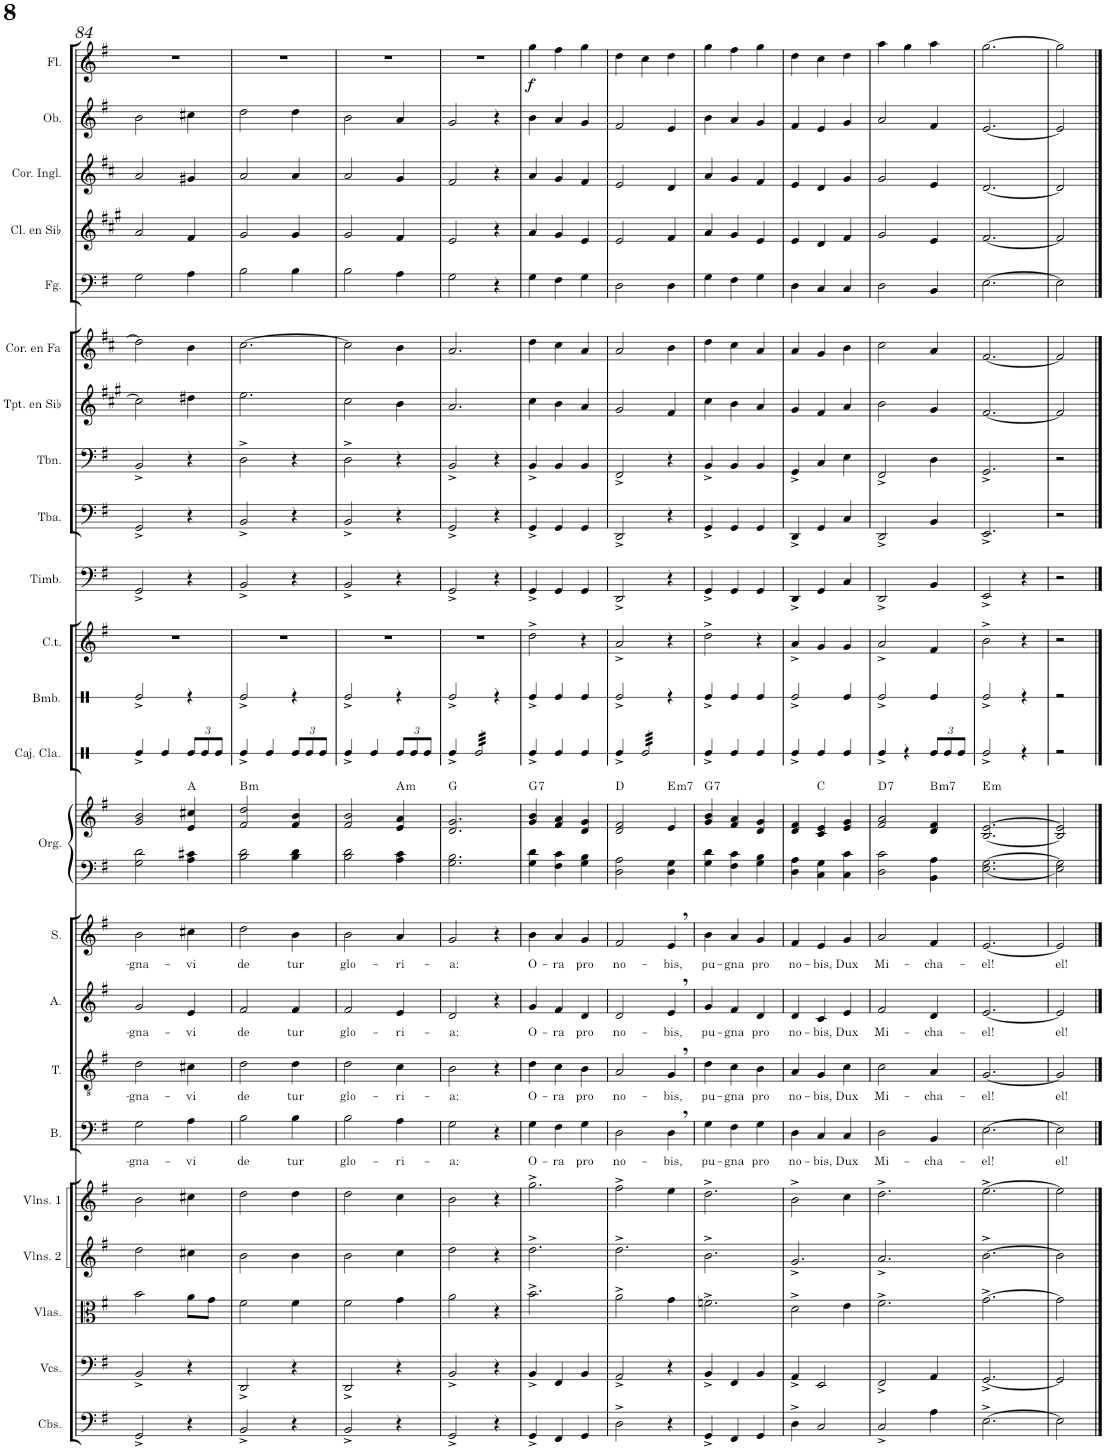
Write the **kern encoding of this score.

**kern	**kern	**kern	**kern	**kern	**kern	**text	**kern	**text	**kern	**text	**kern	**text	**kern	**kern	**harte	**kern	**kern	**kern	**kern	**kern	**kern	**kern	**kern	**kern	**kern	**kern	**kern	**kern	**dynam
*part23	*part22	*part21	*part20	*part19	*part18	*part18	*part17	*part17	*part16	*part16	*part15	*part15	*part14	*part14	*part14	*part13	*part12	*part11	*part10	*part9	*part8	*part7	*part6	*part5	*part4	*part3	*part2	*part1	*part1
*staff24	*staff23	*staff22	*staff21	*staff20	*staff19	*staff19	*staff18	*staff18	*staff17	*staff17	*staff16	*staff16	*staff15	*staff14	*	*staff13	*staff12	*staff11	*staff10	*staff9	*staff8	*staff7	*staff6	*staff5	*staff4	*staff3	*staff2	*staff1	*staff1
*I"Contrabajos	*I"Violonchelos	*I"Violas	*I"Violines 2	*I"Violines 1	*I"Bajo	*	*I"Tenor	*	*I"Alto	*	*I"Soprano	*	*I"Órgano	*	*	*I"Caja clara	*I"Bombo	*I"Campanas tubulares	*I"Timbales	*I"Tuba	*I"Trombón	*I"Trompeta en Sib	*I"Corno en Fa	*I"Fagot	*I"Clarinete en Sib	*I"Corno inglés	*I"Oboe	*I"Flauta	*
*I'Cbs.	*I'Vcs.	*I'Vlas.	*I'Vlns. 2	*I'Vlns. 1	*I'B.	*	*I'T.	*	*I'A.	*	*I'S.	*	*	*	*	*I'Caj. Cla.	*I'Bmb.	*I'C.t.	*I'Timb.	*I'Tba.	*I'Tbn.	*I'Tpt. en Sib	*I'Cor. en Fa	*I'Fg.	*I'Cl. en Sib	*I'Cor. Ingl.	*I'Ob.	*I'Fl.	*
!!LO:PB:g=z
*clefF4	*clefF4	*clefC3	*clefG2	*clefG2	*clefF4	*	*clefGv2	*	*clefG2	*	*clefG2	*	*clefF4	*clefG2	*	*clefX	*clefX	*clefG2	*clefF4	*clefF4	*clefF4	*clefG2	*clefG2	*clefF4	*clefG2	*clefG2	*clefG2	*clefG2	*
*Trd7c12	*	*	*	*	*	*	*	*	*	*	*	*	*	*	*	*	*	*	*	*	*	*Trd1c2	*Trd4c7	*	*Trd1c2	*Trd4c7	*	*	*
*k[f#]	*k[f#]	*k[f#]	*k[f#]	*k[f#]	*k[f#]	*	*k[f#]	*	*k[f#]	*	*k[f#]	*	*k[f#]	*k[f#]	*	*k[]	*k[]	*k[f#]	*k[f#]	*k[f#]	*k[f#]	*k[f#c#g#]	*k[f#c#]	*k[f#]	*k[f#c#g#]	*k[f#c#]	*k[f#]	*k[f#]	*
*M3/4	*M3/4	*M3/4	*M3/4	*M3/4	*M3/4	*	*M3/4	*	*M3/4	*	*M3/4	*	*M3/4	*M3/4	*	*M3/4	*M3/4	*M3/4	*M3/4	*M3/4	*M3/4	*M3/4	*M3/4	*M3/4	*M3/4	*M3/4	*M3/4	*M3/4	*
=84	=84	=84	=84	=84	=84	=84	=84	=84	=84	=84	=84	=84	=84	=84	=84	=84	=84	=84	=84	=84	=84	=84	=84	=84	=84	=84	=84	=84	=84
!	!	!	!	!	!	!LO:LY:b	!	!LO:LY:b	!	!LO:LY:b	!	!LO:LY:b	!	!	!	!	!	!	!	!	!	!	!	!	!	!	!	!	!
2GG^/	2BB^/	2b\	2dd\	2b\	2G\	-gna-	2d\	-gna-	2g/	-gna-	2b\	-gna-	2G\ 2d\	2g/ 2b/	.	4Re^/	2Re^/	2.r	2GG^/	2GG^/	2BB^/	2cc#\]	2dd\]	2G\	2a/	2a/	2b\	2.r	.
.	.	.	.	.	.	.	.	.	.	.	.	.	.	.	.	4Re/	.	.	.	.	.	.	.	.	.	.	.	.	.
!	!	!	!	!	!	!LO:LY:b	!	!LO:LY:b	!	!LO:LY:b	!	!LO:LY:b	!	!	!	!	!	!	!	!	!	!	!	!	!	!	!	!	!
*	*	*	*	*	*	*	*	*	*	*	*	*	*	*	*	*Xbrackettup	*	*	*	*	*	*	*	*	*	*	*	*	*
4r	4r	8a\L	4cc#X\	4cc#X\	4A\	-vi	4c#X\	-vi	4e/	-vi	4cc#X\	-vi	4A\ 4c#X\	4e/ 4cc#X/	A:maj	12Re/L	4r	.	4r	4r	4r	4dd#X\	4b\	4A\	4f#/	4g#X/	4cc#X\	.	.
.	.	.	.	.	.	.	.	.	.	.	.	.	.	.	.	12Re/	.	.	.	.	.	.	.	.	.	.	.	.	.
.	.	8g\J	.	.	.	.	.	.	.	.	.	.	.	.	.	.	.	.	.	.	.	.	.	.	.	.	.	.	.
.	.	.	.	.	.	.	.	.	.	.	.	.	.	.	.	12Re/J	.	.	.	.	.	.	.	.	.	.	.	.	.
=85	=85	=85	=85	=85	=85	=85	=85	=85	=85	=85	=85	=85	=85	=85	=85	=85	=85	=85	=85	=85	=85	=85	=85	=85	=85	=85	=85	=85	=85
!	!	!	!	!	!	!LO:LY:b	!	!LO:LY:b	!	!LO:LY:b	!	!LO:LY:b	!	!	!LO:H:kt=m	!	!	!	!	!	!	!	!	!	!	!	!	!	!
2BB^/	2DD^/	2f#\	2b\	2dd\	2B\	de	2d\	de	2f#/	de	2dd\	de	2B\ 2d\	2f#/ 2dd/	B:min	4Re^/	2Re^/	2.r	2BB^/	2BB^/	2D^\	2.ee\	[2.cc#\	2B\	2g#/	2a/	2dd\	2.r	.
.	.	.	.	.	.	.	.	.	.	.	.	.	.	.	.	4Re/	.	.	.	.	.	.	.	.	.	.	.	.	.
!	!	!	!	!	!	!LO:LY:b	!	!LO:LY:b	!	!LO:LY:b	!	!LO:LY:b	!	!	!	!	!	!	!	!	!	!	!	!	!	!	!	!	!
4r	4r	4f#\	4b\	4dd\	4B\	tur	4d\	tur	4f#/	tur	4b\	tur	4B\ 4d\	4f#/ 4b/	.	12Re/L	4r	.	4r	4r	4r	.	.	4B\	4g#/	4a/	4dd\	.	.
.	.	.	.	.	.	.	.	.	.	.	.	.	.	.	.	12Re/	.	.	.	.	.	.	.	.	.	.	.	.	.
.	.	.	.	.	.	.	.	.	.	.	.	.	.	.	.	12Re/J	.	.	.	.	.	.	.	.	.	.	.	.	.
=86	=86	=86	=86	=86	=86	=86	=86	=86	=86	=86	=86	=86	=86	=86	=86	=86	=86	=86	=86	=86	=86	=86	=86	=86	=86	=86	=86	=86	=86
!	!	!	!	!	!	!LO:LY:b	!	!LO:LY:b	!	!LO:LY:b	!	!LO:LY:b	!	!	!	!	!	!	!	!	!	!	!	!	!	!	!	!	!
2BB^/	2DD^/	2f#\	2b\	2dd\	2B\	glo-	2d\	glo-	2f#/	glo-	2b\	glo-	2B\ 2d\	2f#/ 2b/	.	4Re^/	2Re^/	2.r	2BB^/	2BB^/	2D^\	2cc#\	2cc#\]	2B\	2g#/	2a/	2b\	2.r	.
.	.	.	.	.	.	.	.	.	.	.	.	.	.	.	.	4Re/	.	.	.	.	.	.	.	.	.	.	.	.	.
!	!	!	!	!	!	!LO:LY:b	!	!LO:LY:b	!	!LO:LY:b	!	!LO:LY:b	!	!	!LO:H:kt=m	!	!	!	!	!	!	!	!	!	!	!	!	!	!
4r	4r	4g\	4cc\	4cc\	4A\	-ri-	4c\	-ri-	4e/	-ri-	4a/	-ri-	4A\ 4c\	4e/ 4a/	A:min	12Re/L	4r	.	4r	4r	4r	4b\	4b\	4A\	4f#/	4g/	4a/	.	.
.	.	.	.	.	.	.	.	.	.	.	.	.	.	.	.	12Re/	.	.	.	.	.	.	.	.	.	.	.	.	.
.	.	.	.	.	.	.	.	.	.	.	.	.	.	.	.	12Re/J	.	.	.	.	.	.	.	.	.	.	.	.	.
=87	=87	=87	=87	=87	=87	=87	=87	=87	=87	=87	=87	=87	=87	=87	=87	=87	=87	=87	=87	=87	=87	=87	=87	=87	=87	=87	=87	=87	=87
!	!	!	!	!	!	!LO:LY:b	!	!LO:LY:b	!	!LO:LY:b	!	!LO:LY:b	!	!	!	!	!	!	!	!	!	!	!	!	!	!	!	!	!
2GG^/	2BB^/	2a\	2dd\	2b\	2G\	-a:	2B\	-a:	2d/	-a:	2g/	-a:	2.G\ 2.B\	2.d/ 2.g/	G:maj	4Re^/	2Re^/	2.r	2GG^/	2GG^/	2BB^/	2.a/	2.a/	2G\	2e/	2f#/	2g/	2.r	.
*	*	*	*	*	*	*	*	*	*	*	*	*	*	*	*	*tremolo	*	*	*	*	*	*	*	*	*	*	*	*	*
.	.	.	.	.	.	.	.	.	.	.	.	.	.	.	.	32Re/LLL	.	.	.	.	.	.	.	.	.	.	.	.	.
.	.	.	.	.	.	.	.	.	.	.	.	.	.	.	.	32Re/	.	.	.	.	.	.	.	.	.	.	.	.	.
.	.	.	.	.	.	.	.	.	.	.	.	.	.	.	.	32Re/	.	.	.	.	.	.	.	.	.	.	.	.	.
.	.	.	.	.	.	.	.	.	.	.	.	.	.	.	.	32Re/	.	.	.	.	.	.	.	.	.	.	.	.	.
.	.	.	.	.	.	.	.	.	.	.	.	.	.	.	.	32Re/	.	.	.	.	.	.	.	.	.	.	.	.	.
.	.	.	.	.	.	.	.	.	.	.	.	.	.	.	.	32Re/	.	.	.	.	.	.	.	.	.	.	.	.	.
.	.	.	.	.	.	.	.	.	.	.	.	.	.	.	.	32Re/	.	.	.	.	.	.	.	.	.	.	.	.	.
.	.	.	.	.	.	.	.	.	.	.	.	.	.	.	.	32Re/	.	.	.	.	.	.	.	.	.	.	.	.	.
4r	4r	4r	4r	4r	4r	.	4r	.	4r	.	4r	.	.	.	.	32Re/	4r	.	4r	4r	4r	.	.	4r	4r	4r	4r	.	.
.	.	.	.	.	.	.	.	.	.	.	.	.	.	.	.	32Re/	.	.	.	.	.	.	.	.	.	.	.	.	.
.	.	.	.	.	.	.	.	.	.	.	.	.	.	.	.	32Re/	.	.	.	.	.	.	.	.	.	.	.	.	.
.	.	.	.	.	.	.	.	.	.	.	.	.	.	.	.	32Re/	.	.	.	.	.	.	.	.	.	.	.	.	.
.	.	.	.	.	.	.	.	.	.	.	.	.	.	.	.	32Re/	.	.	.	.	.	.	.	.	.	.	.	.	.
.	.	.	.	.	.	.	.	.	.	.	.	.	.	.	.	32Re/	.	.	.	.	.	.	.	.	.	.	.	.	.
.	.	.	.	.	.	.	.	.	.	.	.	.	.	.	.	32Re/	.	.	.	.	.	.	.	.	.	.	.	.	.
.	.	.	.	.	.	.	.	.	.	.	.	.	.	.	.	32Re/JJJ	.	.	.	.	.	.	.	.	.	.	.	.	.
*	*	*	*	*	*	*	*	*	*	*	*	*	*	*	*	*Xtremolo	*	*	*	*	*	*	*	*	*	*	*	*	*
=88	=88	=88	=88	=88	=88	=88	=88	=88	=88	=88	=88	=88	=88	=88	=88	=88	=88	=88	=88	=88	=88	=88	=88	=88	=88	=88	=88	=88	=88
!	!	!	!	!	!	!LO:LY:b	!	!LO:LY:b	!	!LO:LY:b	!	!LO:LY:b	!	!	!LO:H:kt=7	!	!	!	!	!	!	!	!	!	!	!	!	!	!LO:DY:b
4GG^/	4BB^/	2.b^\	2.dd^\	2.gg^\	4G\	O-	4d\	O-	4g/	O-	4b\	O-	4G\ 4d\	4g/ 4b/	G:7	4Re^/	4Re^/	2dd^\	4GG^/	4GG^/	4BB^/	4cc#\	4dd\	4G\	4a/	4a/	4b\	4gg\	f
!	!	!	!	!	!	!LO:LY:b	!	!LO:LY:b	!	!LO:LY:b	!	!LO:LY:b	!	!	!	!	!	!	!	!	!	!	!	!	!	!	!	!	!
4FF#/	4FF#/	.	.	.	4F#\	-ra	4c\	-ra	4f#/	-ra	4a/	-ra	4F#\ 4c\	4f#/ 4a/	.	4Re/	4Re/	.	4GG/	4GG/	4BB/	4b\	4cc#\	4F#\	4g#/	4g/	4a/	4ff#\	.
!	!	!	!	!	!	!LO:LY:b	!	!LO:LY:b	!	!LO:LY:b	!	!LO:LY:b	!	!	!	!	!	!	!	!	!	!	!	!	!	!	!	!	!
4GG/	4BB/	.	.	.	4G\	pro	4B\	pro	4d/	pro	4g/	pro	4G\ 4B\	4d/ 4g/	.	4Re/	4Re/	4r	4GG/	4GG/	4BB/	4a/	4a/	4G\	4e/	4f#/	4g/	4gg\	.
=89	=89	=89	=89	=89	=89	=89	=89	=89	=89	=89	=89	=89	=89	=89	=89	=89	=89	=89	=89	=89	=89	=89	=89	=89	=89	=89	=89	=89	=89
!	!	!	!	!	!	!LO:LY:b	!	!LO:LY:b	!	!LO:LY:b	!	!LO:LY:b	!	!	!	!	!	!	!	!	!	!	!	!	!	!	!	!	!
2D^\	2AA^/	2a^\	2.dd^\	2ff#^\	2D\	no-	2A/	no-	2d/	no-	2f#/	no-	2D\ 2A\	2d/ 2f#/	D:maj	4Re^/	2Re^/	2a^/	2DD^/	2DD^/	2FF#^/	2g#/	2a/	2D\	2e/	2e/	2f#/	4dd\	.
*	*	*	*	*	*	*	*	*	*	*	*	*	*	*	*	*tremolo	*	*	*	*	*	*	*	*	*	*	*	*	*
.	.	.	.	.	.	.	.	.	.	.	.	.	.	.	.	32Re/LLL	.	.	.	.	.	.	.	.	.	.	.	4cc\	.
.	.	.	.	.	.	.	.	.	.	.	.	.	.	.	.	32Re/	.	.	.	.	.	.	.	.	.	.	.	.	.
.	.	.	.	.	.	.	.	.	.	.	.	.	.	.	.	32Re/	.	.	.	.	.	.	.	.	.	.	.	.	.
.	.	.	.	.	.	.	.	.	.	.	.	.	.	.	.	32Re/	.	.	.	.	.	.	.	.	.	.	.	.	.
.	.	.	.	.	.	.	.	.	.	.	.	.	.	.	.	32Re/	.	.	.	.	.	.	.	.	.	.	.	.	.
.	.	.	.	.	.	.	.	.	.	.	.	.	.	.	.	32Re/	.	.	.	.	.	.	.	.	.	.	.	.	.
.	.	.	.	.	.	.	.	.	.	.	.	.	.	.	.	32Re/	.	.	.	.	.	.	.	.	.	.	.	.	.
.	.	.	.	.	.	.	.	.	.	.	.	.	.	.	.	32Re/	.	.	.	.	.	.	.	.	.	.	.	.	.
!	!	!	!	!	!	!LO:LY:b	!	!LO:LY:b	!	!LO:LY:b	!	!LO:LY:b	!	!	!LO:H:kt=m7	!	!	!	!	!	!	!	!	!	!	!	!	!	!
4r	4r	4g\	.	4ee\	4D,\	-bis,	4G,/	-bis,	4e,/	-bis,	4e,/	-bis,	4D\ 4G\	4e/	E:min7	32Re/	4r	4r	4r	4r	4r	4f#/	4b\	4D\	4f#/	4d/	4e/	4dd\	.
.	.	.	.	.	.	.	.	.	.	.	.	.	.	.	.	32Re/	.	.	.	.	.	.	.	.	.	.	.	.	.
.	.	.	.	.	.	.	.	.	.	.	.	.	.	.	.	32Re/	.	.	.	.	.	.	.	.	.	.	.	.	.
.	.	.	.	.	.	.	.	.	.	.	.	.	.	.	.	32Re/	.	.	.	.	.	.	.	.	.	.	.	.	.
.	.	.	.	.	.	.	.	.	.	.	.	.	.	.	.	32Re/	.	.	.	.	.	.	.	.	.	.	.	.	.
.	.	.	.	.	.	.	.	.	.	.	.	.	.	.	.	32Re/	.	.	.	.	.	.	.	.	.	.	.	.	.
.	.	.	.	.	.	.	.	.	.	.	.	.	.	.	.	32Re/	.	.	.	.	.	.	.	.	.	.	.	.	.
.	.	.	.	.	.	.	.	.	.	.	.	.	.	.	.	32Re/JJJ	.	.	.	.	.	.	.	.	.	.	.	.	.
*	*	*	*	*	*	*	*	*	*	*	*	*	*	*	*	*Xtremolo	*	*	*	*	*	*	*	*	*	*	*	*	*
=90	=90	=90	=90	=90	=90	=90	=90	=90	=90	=90	=90	=90	=90	=90	=90	=90	=90	=90	=90	=90	=90	=90	=90	=90	=90	=90	=90	=90	=90
!	!	!	!	!	!	!LO:LY:b	!	!LO:LY:b	!	!LO:LY:b	!	!LO:LY:b	!	!	!LO:H:kt=7	!	!	!	!	!	!	!	!	!	!	!	!	!	!
4GG^/	4BB^/	2.fn^\	2.b^\	2.dd^\	4G\	pu-	4d\	pu-	4g/	pu-	4b\	pu-	4G\ 4d\	4g/ 4b/	G:7	4Re^/	4Re^/	2dd^\	4GG^/	4GG^/	4BB^/	4cc#\	4dd\	4G\	4a/	4a/	4b\	4gg\	.
!	!	!	!	!	!	!LO:LY:b	!	!LO:LY:b	!	!LO:LY:b	!	!LO:LY:b	!	!	!	!	!	!	!	!	!	!	!	!	!	!	!	!	!
4FF#/	4FF#/	.	.	.	4F#\	-gna	4c\	-gna	4f#/	-gna	4a/	-gna	4F#\ 4c\	4f#/ 4a/	.	4Re/	4Re/	.	4GG/	4GG/	4BB/	4b\	4cc#\	4F#\	4g#/	4g/	4a/	4ff#\	.
!	!	!	!	!	!	!LO:LY:b	!	!LO:LY:b	!	!LO:LY:b	!	!LO:LY:b	!	!	!	!	!	!	!	!	!	!	!	!	!	!	!	!	!
4GG/	4BB/	.	.	.	4G\	pro	4B\	pro	4d/	pro	4g/	pro	4G\ 4B\	4d/ 4g/	.	4Re/	4Re/	4r	4GG/	4GG/	4BB/	4a/	4a/	4G\	4e/	4f#/	4g/	4gg\	.
=91	=91	=91	=91	=91	=91	=91	=91	=91	=91	=91	=91	=91	=91	=91	=91	=91	=91	=91	=91	=91	=91	=91	=91	=91	=91	=91	=91	=91	=91
!	!	!	!	!	!	!LO:LY:b	!	!LO:LY:b	!	!LO:LY:b	!	!LO:LY:b	!	!	!	!	!	!	!	!	!	!	!	!	!	!	!	!	!
4D^\	4AA^/	2d^\	2.g^/	2b^\	4D\	no-	4A/	no-	4d/	no-	4f#/	no-	4D\ 4A\	4d/ 4f#/	.	4Re^/	2Re^/	4a^/	4DD^/	4DD^/	4GG^/	4g#/	4a/	4D\	4e/	4e/	4f#/	4dd\	.
!	!	!	!	!	!	!LO:LY:b	!	!LO:LY:b	!	!LO:LY:b	!	!LO:LY:b	!	!	!	!	!	!	!	!	!	!	!	!	!	!	!	!	!
2C/	2EE/	.	.	.	4C/	-bis,	4G/	-bis,	4c/	-bis,	4e/	-bis,	4C\ 4G\	4c/ 4e/	C:maj	4Re/	.	4g/	4GG/	4GG/	4C/	4f#/	4g/	4C/	4d/	4d/	4e/	4cc\	.
!	!	!	!	!	!	!LO:LY:b	!	!LO:LY:b	!	!LO:LY:b	!	!LO:LY:b	!	!	!	!	!	!	!	!	!	!	!	!	!	!	!	!	!
.	.	4e\	.	4cc\	4C/	Dux	4c\	Dux	4e/	Dux	4g/	Dux	4C\ 4c\	4e/ 4g/	.	4Re/	4Re/	4g/	4C/	4C/	4E\	4a/	4b\	4C/	4f#/	4g/	4g/	4dd\	.
=92	=92	=92	=92	=92	=92	=92	=92	=92	=92	=92	=92	=92	=92	=92	=92	=92	=92	=92	=92	=92	=92	=92	=92	=92	=92	=92	=92	=92	=92
!	!	!	!	!	!	!LO:LY:b	!	!LO:LY:b	!	!LO:LY:b	!	!LO:LY:b	!	!	!LO:H:kt=7	!	!	!	!	!	!	!	!	!	!	!	!	!	!
2C^/	2FF#^/	2.f#^\	2.a^/	2.dd^\	2D\	Mi-	2c\	Mi-	2f#/	Mi-	2a/	Mi-	2D\ 2c\	2f#/ 2a/	D:7	4Re^/	2Re^/	2a^/	2DD^/	2DD^/	2FF#^/	2b\	2cc#\	2D\	2g#/	2g/	2a/	4aa\	.
.	.	.	.	.	.	.	.	.	.	.	.	.	.	.	.	4r	.	.	.	.	.	.	.	.	.	.	.	4gg\	.
!	!	!	!	!	!	!LO:LY:b	!	!LO:LY:b	!	!LO:LY:b	!	!LO:LY:b	!	!	!LO:H:kt=m7	!	!	!	!	!	!	!	!	!	!	!	!	!	!
4A\	4AA/	.	.	.	4BB/	-cha-	4A/	-cha-	4d/	-cha-	4f#/	-cha-	4BB\ 4A\	4d/ 4f#/	B:min7	12Re/L	4Re/	4f#/	4BB/	4BB/	4D\	4g#/	4a/	4BB/	4e/	4e/	4f#/	4aa\	.
.	.	.	.	.	.	.	.	.	.	.	.	.	.	.	.	12Re/	.	.	.	.	.	.	.	.	.	.	.	.	.
.	.	.	.	.	.	.	.	.	.	.	.	.	.	.	.	12Re/J	.	.	.	.	.	.	.	.	.	.	.	.	.
=93	=93	=93	=93	=93	=93	=93	=93	=93	=93	=93	=93	=93	=93	=93	=93	=93	=93	=93	=93	=93	=93	=93	=93	=93	=93	=93	=93	=93	=93
!	!	!	!	!	!	!LO:LY:b	!	!LO:LY:b	!	!LO:LY:b	!	!LO:LY:b	!	!	!LO:H:kt=m	!	!	!	!	!	!	!	!	!	!	!	!	!	!
[2.E^\	[2.GG^/	[2.g^\	[2.b^\	[2.ee^\	[2.E\	-el!	[2.G/	-el!	[2.e/	-el!	[2.e/	-el!	[2.E\ [2.G\	[2.B/ [2.e/	E:min	2Re^/	2Re^/	2b^\	2EE^/	2.EE^/	2.GG^/	[2.f#/	[2.f#/	[2.E\	[2.f#/	[2.d/	[2.e/	[2.gg\	.
.	.	.	.	.	.	.	.	.	.	.	.	.	.	.	.	4r	4r	4r	4r	.	.	.	.	.	.	.	.	.	.
=94	=94	=94	=94	=94	=94	=94	=94	=94	=94	=94	=94	=94	=94	=94	=94	=94	=94	=94	=94	=94	=94	=94	=94	=94	=94	=94	=94	=94	=94
!	!	!	!	!	!	!LO:LY:b	!	!LO:LY:b	!	!LO:LY:b	!	!LO:LY:b	!	!	!	!	!	!	!	!	!	!	!	!	!	!	!	!	!
2E\]	2GG/]	2g\]	2b\]	2ee\]	2E\]	-el!	2G/]	-el!	2e/]	-el!	2e/]	-el!	2E\] 2G\]	2B/] 2e/]	.	2r	2r	2r	2r	2r	2r	2f#/]	2f#/]	2E\]	2f#/]	2d/]	2e/]	2gg\]	.
==	==	==	==	==	==	==	==	==	==	==	==	==	==	==	==	==	==	==	==	==	==	==	==	==	==	==	==	==	==
*-	*-	*-	*-	*-	*-	*-	*-	*-	*-	*-	*-	*-	*-	*-	*-	*-	*-	*-	*-	*-	*-	*-	*-	*-	*-	*-	*-	*-	*-
